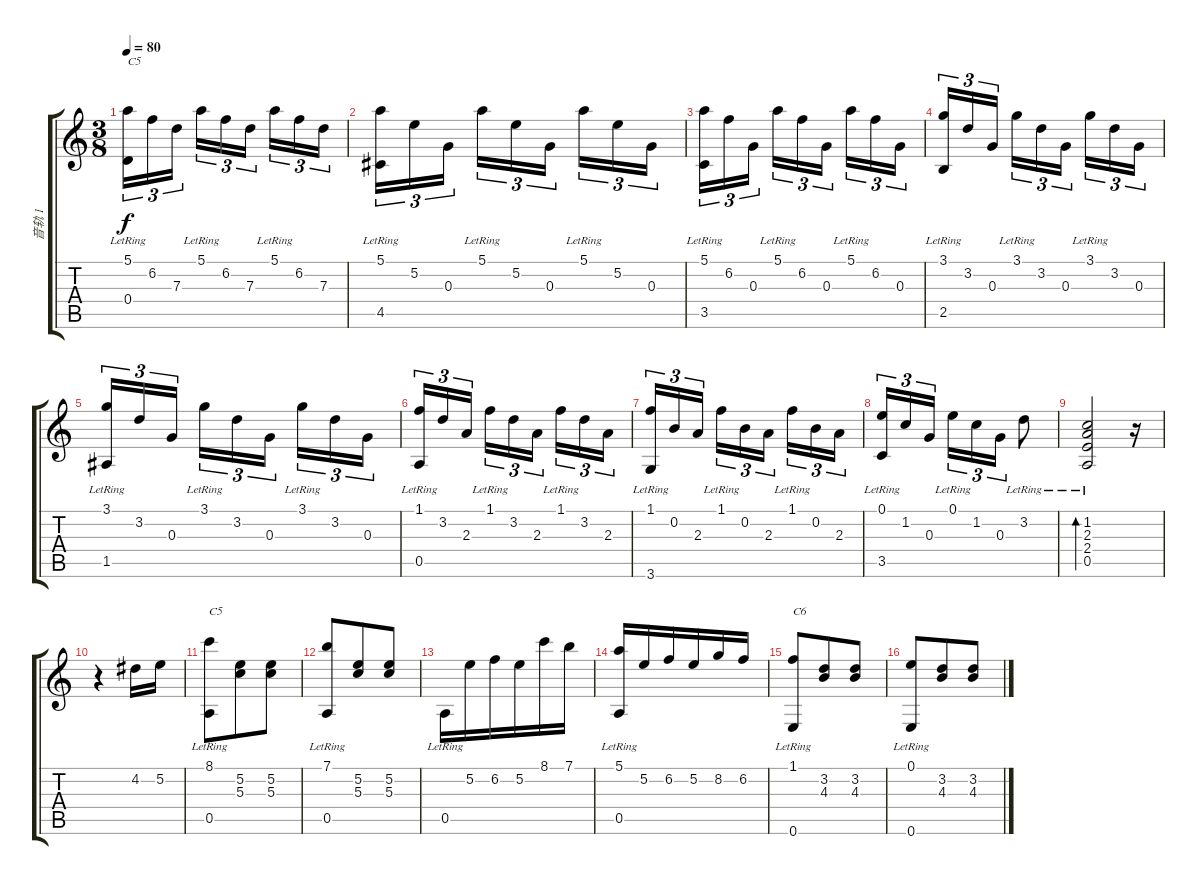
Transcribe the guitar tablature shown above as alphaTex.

\track ("音轨 1" "音轨 1") {instrument acousticguitarnylon}
\staff {score tabs}
\tuning (E4 B3 G3 D3 A2 E2) {hide}
\ts (3 8)
\tempo 80
\clef g2
\ks c
(5.1{lr} 0.4{lr}).16{tu (3 2) txt "C5" dy f} 6.2.16{tu (3 2)} 7.3.16{tu (3 2)} 5.1{lr}.16{tu (3 2)} 6.2.16{tu (3 2)} 7.3.16{tu (3 2)} 5.1{lr}.16{tu (3 2)} 6.2.16{tu (3 2)} 7.3.16{tu (3 2)} |
(5.1{lr} 4.5{lr}).16{tu (3 2)} 5.2.16{tu (3 2)} 0.3.16{tu (3 2)} 5.1{lr}.16{tu (3 2)} 5.2.16{tu (3 2)} 0.3.16{tu (3 2)} 5.1{lr}.16{tu (3 2)} 5.2.16{tu (3 2)} 0.3.16{tu (3 2)} |
(5.1{lr} 3.5{lr}).16{tu (3 2)} 6.2.16{tu (3 2)} 0.3.16{tu (3 2)} 5.1{lr}.16{tu (3 2)} 6.2.16{tu (3 2)} 0.3.16{tu (3 2)} 5.1{lr}.16{tu (3 2)} 6.2.16{tu (3 2)} 0.3.16{tu (3 2)} |
(3.1{lr} 2.5{lr}).16{tu (3 2)} 3.2.16{tu (3 2)} 0.3.16{tu (3 2)} 3.1{lr}.16{tu (3 2)} 3.2.16{tu (3 2)} 0.3.16{tu (3 2)} 3.1{lr}.16{tu (3 2)} 3.2.16{tu (3 2)} 0.3.16{tu (3 2)} |
(3.1{lr} 1.5{lr}).16{tu (3 2)} 3.2.16{tu (3 2)} 0.3.16{tu (3 2)} 3.1{lr}.16{tu (3 2)} 3.2.16{tu (3 2)} 0.3.16{tu (3 2)} 3.1{lr}.16{tu (3 2)} 3.2.16{tu (3 2)} 0.3.16{tu (3 2)} |
(1.1{lr} 0.5{lr}).16{tu (3 2)} 3.2.16{tu (3 2)} 2.3.16{tu (3 2)} 1.1{lr}.16{tu (3 2)} 3.2.16{tu (3 2)} 2.3.16{tu (3 2)} 1.1{lr}.16{tu (3 2)} 3.2.16{tu (3 2)} 2.3.16{tu (3 2)} |
(1.1{lr} 3.6{lr}).16{tu (3 2)} 0.2.16{tu (3 2)} 2.3.16{tu (3 2)} 1.1{lr}.16{tu (3 2)} 0.2.16{tu (3 2)} 2.3.16{tu (3 2)} 1.1{lr}.16{tu (3 2)} 0.2.16{tu (3 2)} 2.3.16{tu (3 2)} |
(0.1{lr} 3.5{lr}).16{tu (3 2)} 1.2.16{tu (3 2)} 0.3.16{tu (3 2)} 0.1{lr}.16{tu (3 2)} 1.2.16{tu (3 2)} 0.3.16{tu (3 2)} 3.2{lr}.8 |
(1.2 2.3 2.4 0.5{lr}).2{bd 480} r.16 |
r.4 4.2.16 5.2.16 |
(8.1{lr} 0.5{lr}).8{txt "C5"} (5.2 5.3).8 (5.2 5.3).8 |
(7.1{lr} 0.5{lr}).8 (5.2 5.3).8 (5.2 5.3).8 |
0.5{lr}.16 5.2.16 6.2.16 5.2.16 8.1.16 7.1.16 |
(5.1 0.5{lr}).16 5.2.16 6.2.16 5.2.16 8.2.16 6.2.16 |
(1.1{lr} 0.6{lr}).8{txt "C6"} (3.2 4.3).8 (3.2 4.3).8 |
(0.1{lr} 0.6{lr}).8 (3.2 4.3).8 (3.2 4.3).8
